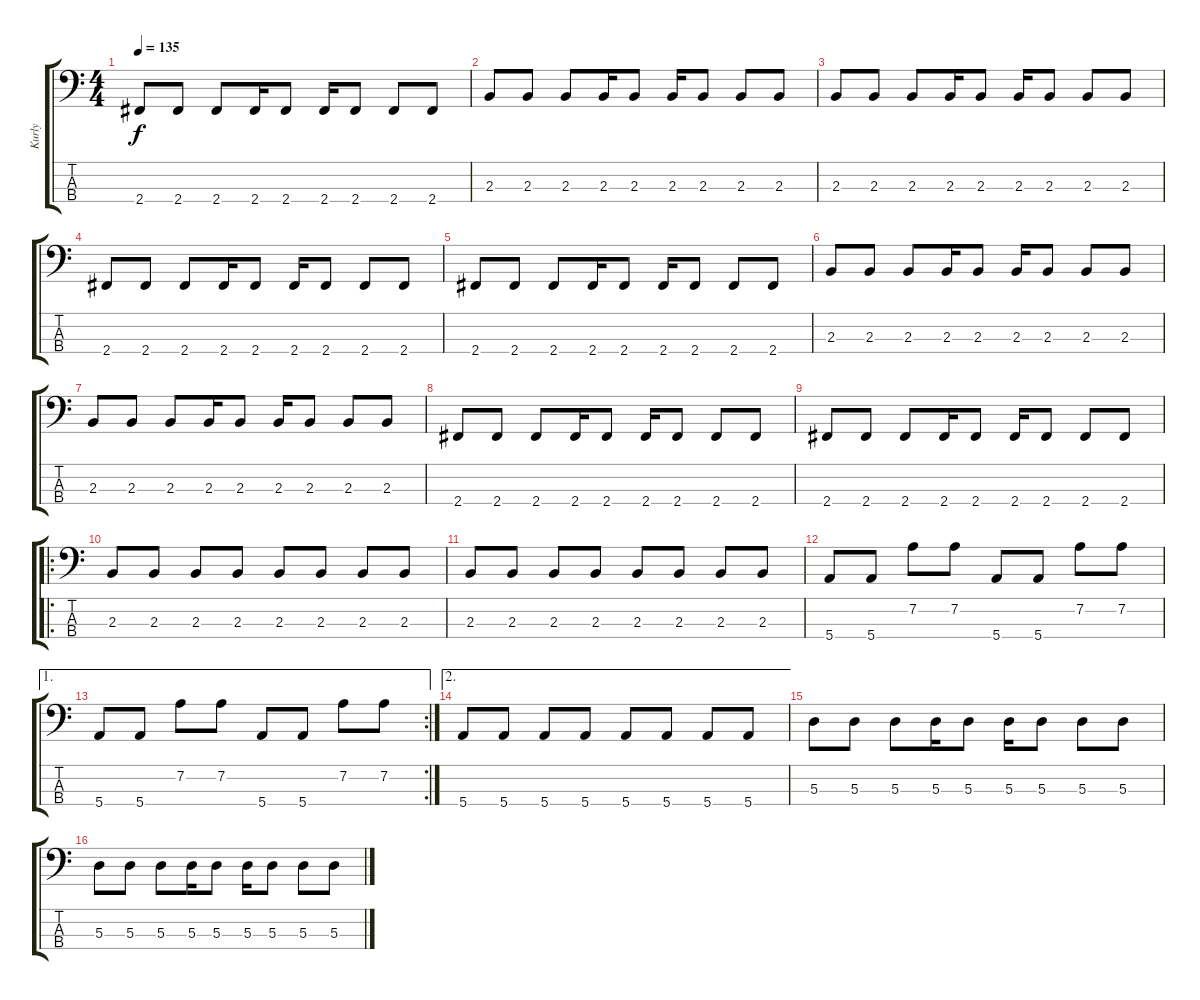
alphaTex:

\track ("Kurly" "Kurly") {instrument electricbasspick}
\staff {score tabs}
\tuning (G2 D2 A1 E1) {hide}
\ts (4 4)
\tempo 135
\clef f4
\ks c
2.4.8{dy f} 2.4.8 2.4.8 2.4.16 2.4.8 2.4.16 2.4.8 2.4.8 2.4.8 |
2.3.8 2.3.8 2.3.8 2.3.16 2.3.8 2.3.16 2.3.8 2.3.8 2.3.8 |
2.3.8 2.3.8 2.3.8 2.3.16 2.3.8 2.3.16 2.3.8 2.3.8 2.3.8 |
2.4.8 2.4.8 2.4.8 2.4.16 2.4.8 2.4.16 2.4.8 2.4.8 2.4.8 |
2.4.8 2.4.8 2.4.8 2.4.16 2.4.8 2.4.16 2.4.8 2.4.8 2.4.8 |
2.3.8 2.3.8 2.3.8 2.3.16 2.3.8 2.3.16 2.3.8 2.3.8 2.3.8 |
2.3.8 2.3.8 2.3.8 2.3.16 2.3.8 2.3.16 2.3.8 2.3.8 2.3.8 |
2.4.8 2.4.8 2.4.8 2.4.16 2.4.8 2.4.16 2.4.8 2.4.8 2.4.8 |
2.4.8 2.4.8 2.4.8 2.4.16 2.4.8 2.4.16 2.4.8 2.4.8 2.4.8 |
\ro
2.3.8 2.3.8 2.3.8 2.3.8 2.3.8 2.3.8 2.3.8 2.3.8 |
2.3.8 2.3.8 2.3.8 2.3.8 2.3.8 2.3.8 2.3.8 2.3.8 |
5.4.8 5.4.8 7.2.8 7.2.8 5.4.8 5.4.8 7.2.8 7.2.8 |
\ae 1
\rc 2
5.4.8 5.4.8 7.2.8 7.2.8 5.4.8 5.4.8 7.2.8 7.2.8 |
\ae 2
5.4.8 5.4.8 5.4.8 5.4.8 5.4.8 5.4.8 5.4.8 5.4.8 |
5.3.8 5.3.8 5.3.8 5.3.16 5.3.8 5.3.16 5.3.8 5.3.8 5.3.8 |
5.3.8 5.3.8 5.3.8 5.3.16 5.3.8 5.3.16 5.3.8 5.3.8 5.3.8
